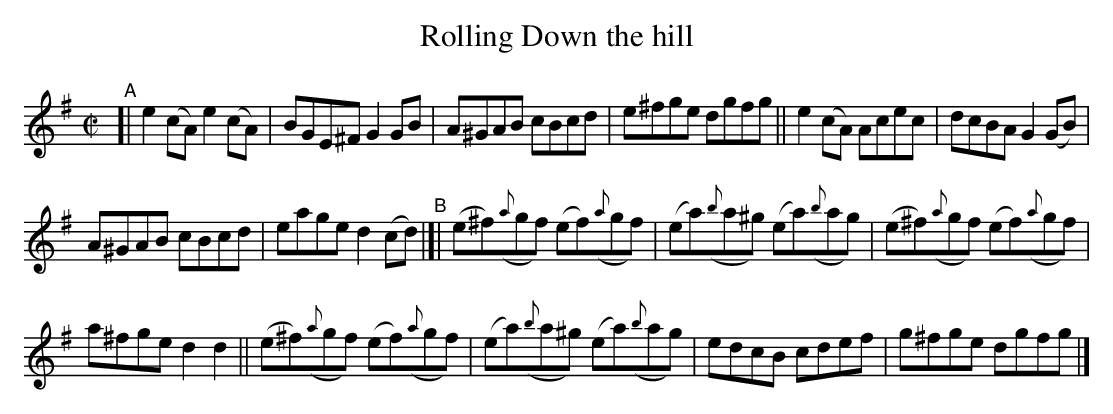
X:1
T: Rolling Down the hill
M: C|
L: 1/8
K: Ador
"^A"[|\
e2 (cA) e2(cA) | BGE^F G2GB | A^GAB cBcd | e^fge dgfg || e2(cA) Acec | dcBA G2 (GB) |
A^GAB cBcd | eage d2 (cd) "^B"|]| (e^f)({a}gf) (ef)({a}gf) | (ea)({b}a^g) (ea)({b}ag) | (e^f)({a}gf) (ef)({a}gf) |
a^fge d2d2 || (e^f)({a}gf) (ef)({a}gf) | (ea)({b}a^g) (ea)({b}ag) | edcB cdef | g^fge dgfg |]
